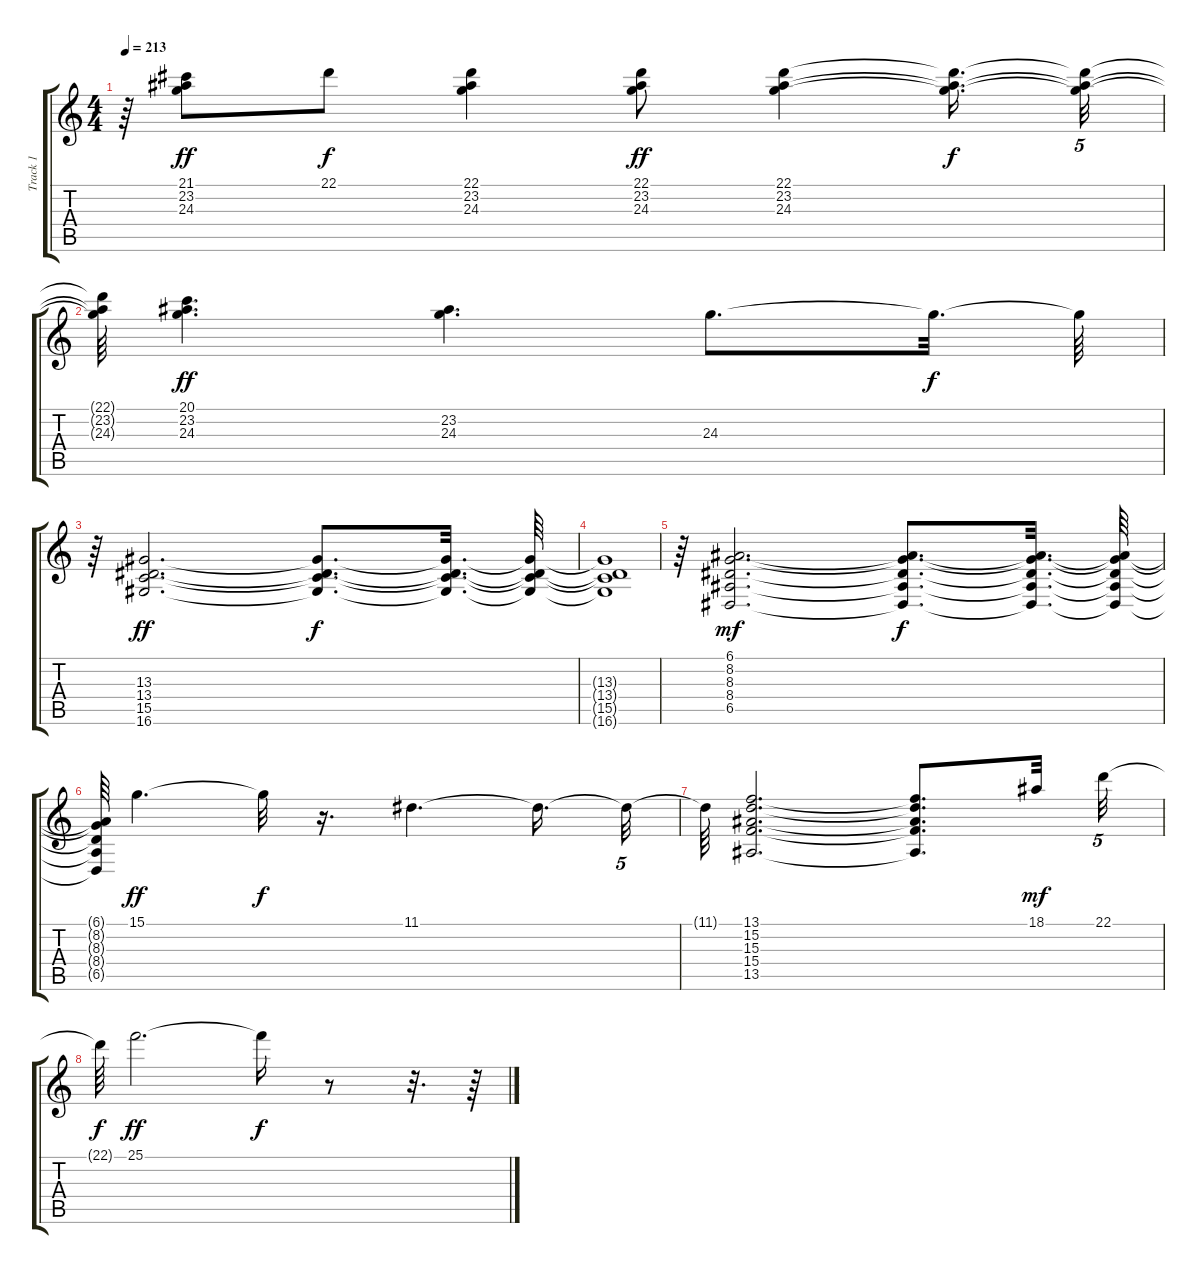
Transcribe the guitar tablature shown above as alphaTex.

\track ("Track 1" "Track 1") {instrument brightacousticpiano}
\staff {score tabs}
\tuning (E4 B3 G3 D3 A2 E2) {hide}
\ts (4 4)
\tempo 213
\clef g2
\ks c
r.64{dy ff} (21.1 23.2 24.3).8 22.1.8{dy f} (22.1 23.2 24.3).4 (22.1 23.2 24.3).8{dy ff} (22.1 23.2 24.3).4 (22.1{t} 23.2{t} 24.3{t}).16{d dy f} (22.1{t} 23.2{t} 24.3{t}).32{tu (5 4)} |
(22.1{t} 23.2{t} 24.3{t}).64 (20.1 23.2 24.3).4{d dy ff} (23.2 24.3).4{d} 24.3.8{d} 24.3{t}.32{d dy f} 24.3{t}.64 |
r.64 (13.3 13.4 15.5 16.6).2{d dy ff} (13.3{t} 13.4{t} 15.5{t} 16.6{t}).8{d dy f} (13.3{t} 13.4{t} 15.5{t} 16.6{t}).32{d} (13.3{t} 13.4{t} 15.5{t} 16.6{t}).64 |
(13.3{t} 13.4{t} 15.5{t} 16.6{t}).1 |
r.64 (6.1 8.2 8.3 8.4 6.5).2{d dy mf} (6.1{t} 8.2{t} 8.3{t} 8.4{t} 6.5{t}).8{d dy f} (6.1{t} 8.2{t} 8.3{t} 8.4{t} 6.5{t}).32{d} (6.1{t} 8.2{t} 8.3{t} 8.4{t} 6.5{t}).64 |
(6.1{t} 8.2{t} 8.3{t} 8.4{t} 6.5{t}).64 15.1.4{d dy ff} 15.1{t}.32{dy f} r.16{d} 11.1.4{d} 11.1{t}.16{d} 11.1{t}.32{tu (5 4)} |
11.1{t}.64 (13.1 15.2 15.3 15.4 13.5).2{d} (13.1{t} 15.2{t} 15.3{t} 15.4{t} 13.5{t}).8{d} 18.1.32{dy mf} 22.1.32{tu (5 4)} |
22.1{t}.64{dy f} 25.1.2{d dy ff} 25.1{t}.16{dy f} r.8 r.32{d} r.64
